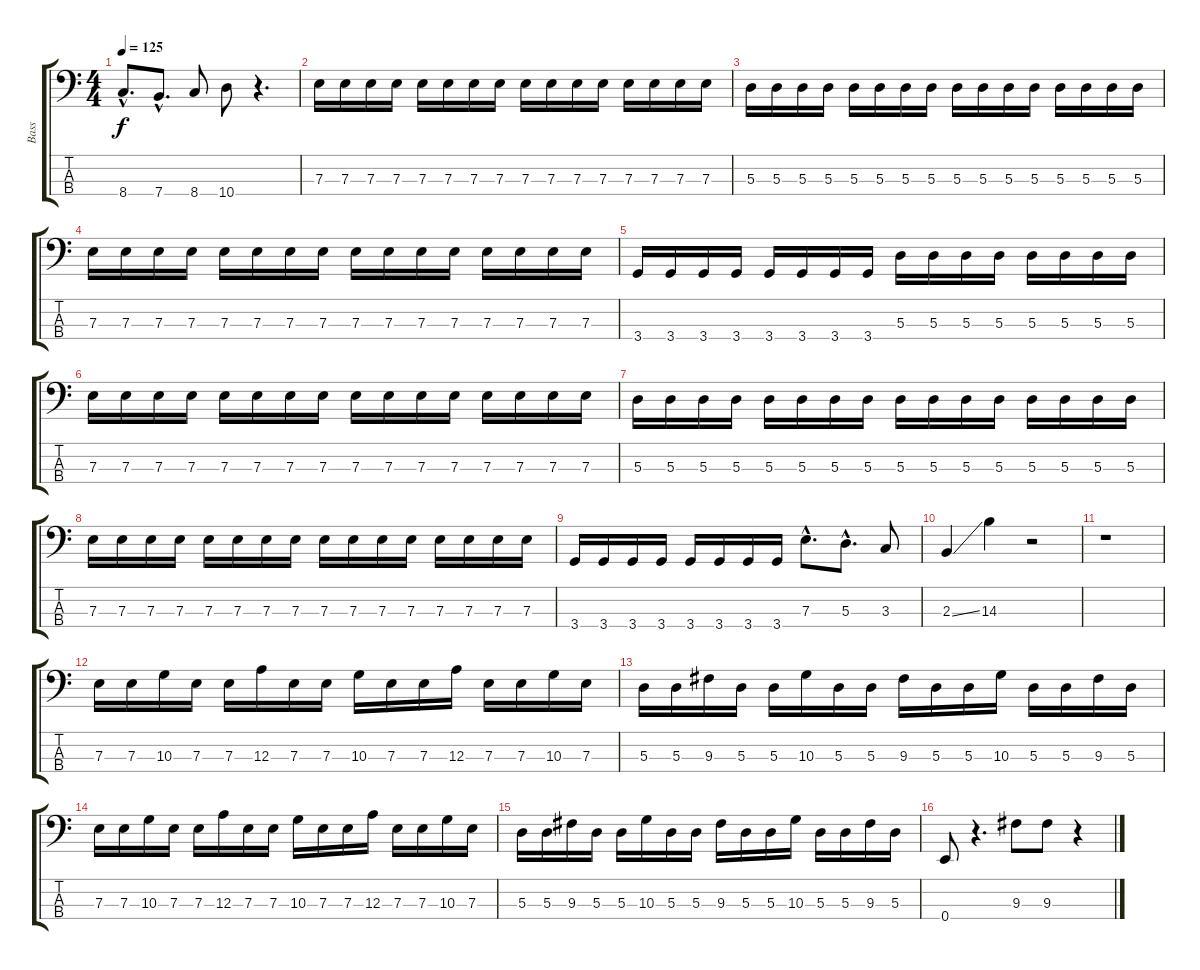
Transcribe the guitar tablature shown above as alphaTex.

\track ("Bass" "Bass") {instrument electricbassfinger}
\staff {score tabs}
\tuning (G2 D2 A1 E1) {hide}
\ts (4 4)
\tempo 125
\clef f4
\ks c
8.4{hac}.8{d dy f} 7.4{hac}.8{d} 8.4.8 10.4.8 r.4{d} |
7.3.16 7.3.16 7.3.16 7.3.16 7.3.16 7.3.16 7.3.16 7.3.16 7.3.16 7.3.16 7.3.16 7.3.16 7.3.16 7.3.16 7.3.16 7.3.16 |
5.3.16 5.3.16 5.3.16 5.3.16 5.3.16 5.3.16 5.3.16 5.3.16 5.3.16 5.3.16 5.3.16 5.3.16 5.3.16 5.3.16 5.3.16 5.3.16 |
7.3.16 7.3.16 7.3.16 7.3.16 7.3.16 7.3.16 7.3.16 7.3.16 7.3.16 7.3.16 7.3.16 7.3.16 7.3.16 7.3.16 7.3.16 7.3.16 |
3.4.16 3.4.16 3.4.16 3.4.16 3.4.16 3.4.16 3.4.16 3.4.16 5.3.16 5.3.16 5.3.16 5.3.16 5.3.16 5.3.16 5.3.16 5.3.16 |
7.3.16 7.3.16 7.3.16 7.3.16 7.3.16 7.3.16 7.3.16 7.3.16 7.3.16 7.3.16 7.3.16 7.3.16 7.3.16 7.3.16 7.3.16 7.3.16 |
5.3.16 5.3.16 5.3.16 5.3.16 5.3.16 5.3.16 5.3.16 5.3.16 5.3.16 5.3.16 5.3.16 5.3.16 5.3.16 5.3.16 5.3.16 5.3.16 |
7.3.16 7.3.16 7.3.16 7.3.16 7.3.16 7.3.16 7.3.16 7.3.16 7.3.16 7.3.16 7.3.16 7.3.16 7.3.16 7.3.16 7.3.16 7.3.16 |
3.4.16 3.4.16 3.4.16 3.4.16 3.4.16 3.4.16 3.4.16 3.4.16 7.3{hac}.8{d} 5.3{hac}.8{d} 3.3.8 |
2.3{ss}.4 14.3.4 r.2 |
r.1 |
7.3.16 7.3.16 10.3.16 7.3.16 7.3.16 12.3.16 7.3.16 7.3.16 10.3.16 7.3.16 7.3.16 12.3.16 7.3.16 7.3.16 10.3.16 7.3.16 |
5.3.16 5.3.16 9.3.16 5.3.16 5.3.16 10.3.16 5.3.16 5.3.16 9.3.16 5.3.16 5.3.16 10.3.16 5.3.16 5.3.16 9.3.16 5.3.16 |
7.3.16 7.3.16 10.3.16 7.3.16 7.3.16 12.3.16 7.3.16 7.3.16 10.3.16 7.3.16 7.3.16 12.3.16 7.3.16 7.3.16 10.3.16 7.3.16 |
5.3.16 5.3.16 9.3.16 5.3.16 5.3.16 10.3.16 5.3.16 5.3.16 9.3.16 5.3.16 5.3.16 10.3.16 5.3.16 5.3.16 9.3.16 5.3.16 |
0.4.8 r.4{d} 9.3.8 9.3.8 r.4
